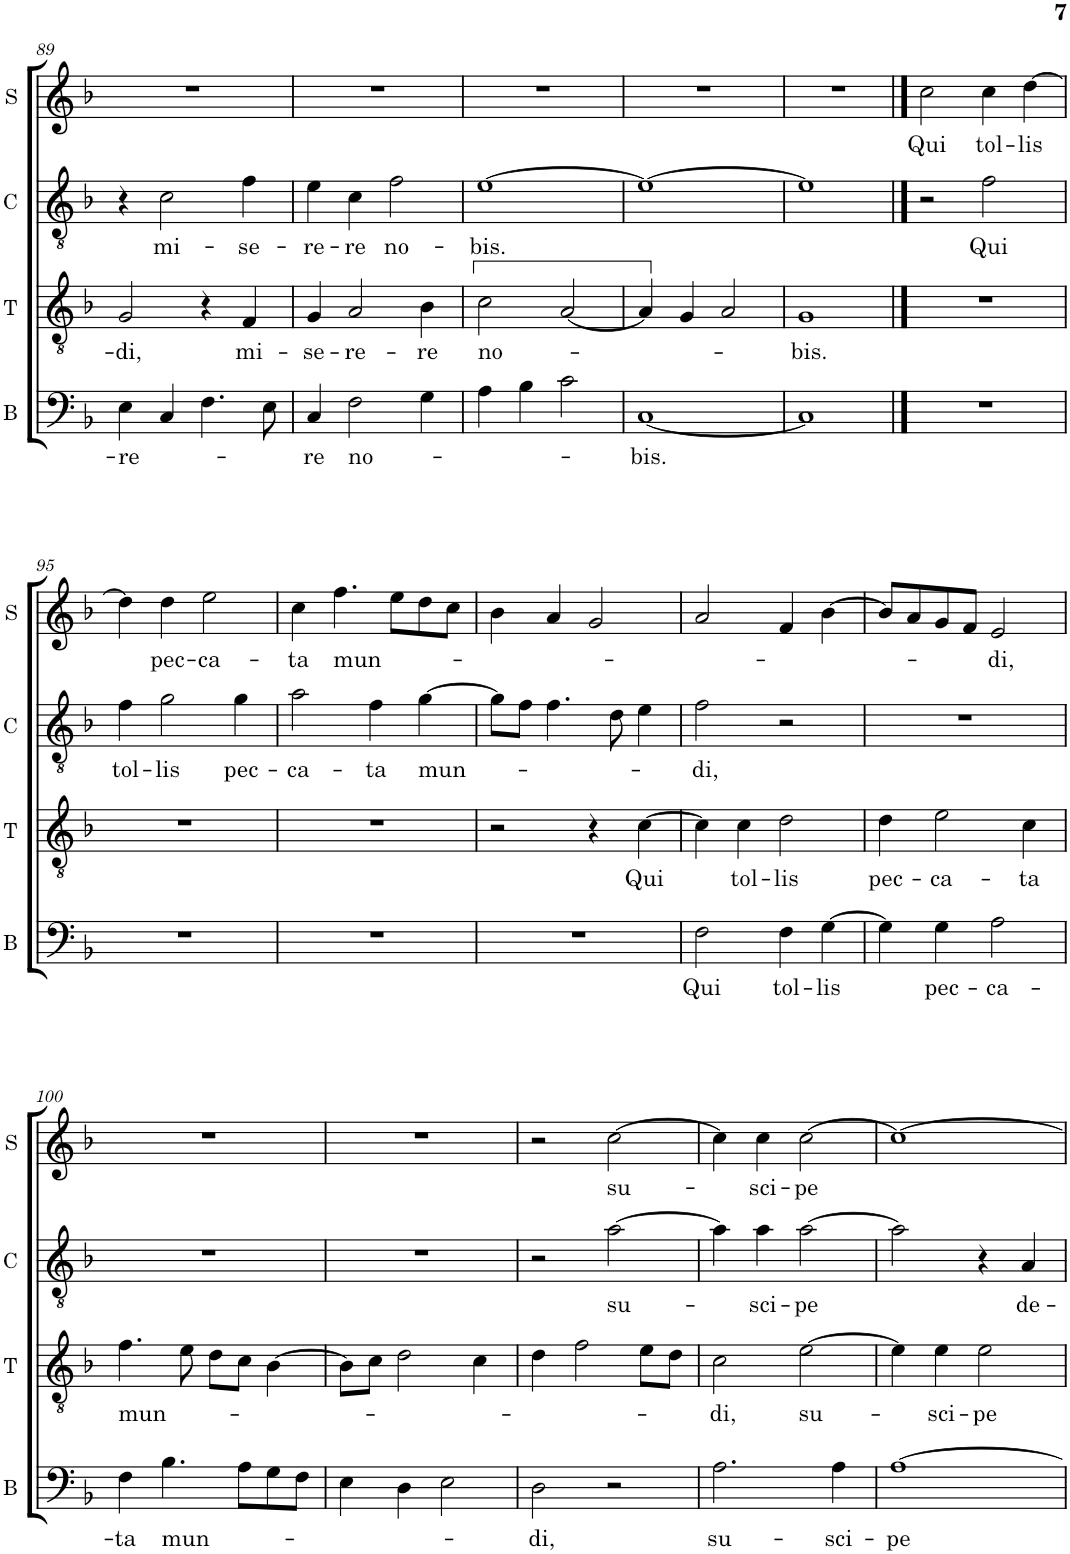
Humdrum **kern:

**kern	**text	**kern	**text	**kern	**text	**kern	**text
*part4	*part4	*part3	*part3	*part2	*part2	*part1	*part1
*staff4	*staff4	*staff3	*staff3	*staff2	*staff2	*staff1	*staff1
*I"B	*	*I"T	*	*I"C	*	*I"S	*
*I'B	*	*I'T	*	*I'C	*	*I'S	*
!!LO:PB:g=z
*clefF4	*	*clefGv2	*	*clefGv2	*	*clefG2	*
*	*	*	*	*Trd4c7	*	*	*
*k[b-]	*	*k[b-]	*	*k[b-]	*	*k[b-]	*
*M2/2	*	*M2/2	*	*M2/2	*	*M2/2	*
*met(c|)	*	*met(c|)	*	*met(c|)	*	*met(c|)	*
=89	=89	=89	=89	=89	=89	=89	=89
!	!LO:LY:b	!	!LO:LY:b	!	!	!	!
4E\	-re-	2G/	-di,	4r	.	1r	.
!	!	!	!	!	!LO:LY:b	!	!
4C/	.	.	.	2c\	mi-	.	.
4.F\	.	4r	.	.	.	.	.
!	!	!	!LO:LY:b	!	!LO:LY:b	!	!
.	.	4F/	mi-	4f\	-se-	.	.
8E\	.	.	.	.	.	.	.
=90	=90	=90	=90	=90	=90	=90	=90
!	!LO:LY:b	!	!LO:LY:b	!	!LO:LY:b	!	!
4C/	-re	4G/	-se-	4e\	-re-	1r	.
!	!LO:LY:b	!	!LO:LY:b	!	!LO:LY:b	!	!
2F\	no-	2A/	-re-	4c\	-re	.	.
!	!	!	!	!	!LO:LY:b	!	!
.	.	.	.	2f\	no-	.	.
!	!	!	!LO:LY:b	!	!	!	!
4G\	.	4B-\	-re	.	.	.	.
=91	=91	=91	=91	=91	=91	=91	=91
!	!	!	!LO:LY:b	!	!LO:LY:b	!	!
4A\	.	2c\	no-	[1e	-bis.	1r	.
4B-\	.	.	.	.	.	.	.
2c\	.	[2A/	.	.	.	.	.
=92	=92	=92	=92	=92	=92	=92	=92
!	!LO:LY:b	!	!	!	!	!	!
[1C	bis.	4A/]	.	1e_	.	1r	.
.	.	4G/	.	.	.	.	.
.	.	2A/	.	.	.	.	.
=93	=93	=93	=93	=93	=93	=93	=93
!	!	!	!LO:LY:b	!	!	!	!
1C]	.	1G	-bis.	1e]	.	1r	.
==94	==94	==94	==94	==94	==94	==94	==94
!	!	!	!	!	!	!	!LO:LY:b
1r	.	1r	.	2r	.	2cc\	Qui
!	!	!	!	!	!LO:LY:b	!	!LO:LY:b
.	.	.	.	2f\	Qui	4cc\	tol-
!	!	!	!	!	!	!	!LO:LY:b
.	.	.	.	.	.	[4dd\	-lis
!!LO:LB:g=z
=95	=95	=95	=95	=95	=95	=95	=95
!	!	!	!	!	!LO:LY:b	!	!
1r	.	1r	.	4f\	tol-	4dd\]	.
!	!	!	!	!	!LO:LY:b	!	!LO:LY:b
.	.	.	.	2g\	-lis	4dd\	pec-
!	!	!	!	!	!	!	!LO:LY:b
.	.	.	.	.	.	2ee\	-ca-
!	!	!	!	!	!LO:LY:b	!	!
.	.	.	.	4g\	pec-	.	.
=96	=96	=96	=96	=96	=96	=96	=96
!	!	!	!	!	!LO:LY:b	!	!LO:LY:b
1r	.	1r	.	2a\	-ca-	4cc\	-ta
!	!	!	!	!	!	!	!LO:LY:b
.	.	.	.	.	.	4.ff\	mun-
!	!	!	!	!	!LO:LY:b	!	!
.	.	.	.	4f\	-ta	.	.
.	.	.	.	.	.	8ee\L	.
!	!	!	!	!	!LO:LY:b	!	!
.	.	.	.	[4g\	mun-	8dd\	.
.	.	.	.	.	.	8cc\J	.
=97	=97	=97	=97	=97	=97	=97	=97
1r	.	2r	.	8g\L]	.	4b-\	.
.	.	.	.	8f\J	.	.	.
.	.	.	.	4.f\	.	4a/	.
.	.	4r	.	.	.	2g/	.
.	.	.	.	8d\	.	.	.
!	!	!	!LO:LY:b	!	!	!	!
.	.	[4c\	Qui	4e\	.	.	.
=98	=98	=98	=98	=98	=98	=98	=98
!	!LO:LY:b	!	!	!	!LO:LY:b	!	!
2F\	Qui	4c\]	.	2f\	-di,	2a/	.
!	!	!	!LO:LY:b	!	!	!	!
.	.	4c\	tol-	.	.	.	.
!	!LO:LY:b	!	!LO:LY:b	!	!	!	!
4F\	tol-	2d\	-lis	2r	.	4f/	.
!	!LO:LY:b	!	!	!	!	!	!
[4G\	-lis	.	.	.	.	[4b-\	.
=99	=99	=99	=99	=99	=99	=99	=99
!	!	!	!LO:LY:b	!	!	!	!
4G\]	.	4d\	pec-	1r	.	8b-/L]	.
.	.	.	.	.	.	8a/	.
!	!LO:LY:b	!	!LO:LY:b	!	!	!	!
4G\	pec-	2e\	-ca-	.	.	8g/	.
.	.	.	.	.	.	8f/J	.
!	!LO:LY:b	!	!	!	!	!	!LO:LY:b
2A\	-ca-	.	.	.	.	2e/	-di,
!	!	!	!LO:LY:b	!	!	!	!
.	.	4c\	-ta	.	.	.	.
!!LO:LB:g=z
=100	=100	=100	=100	=100	=100	=100	=100
!	!LO:LY:b	!	!LO:LY:b	!	!	!	!
4F\	-ta	4.f\	mun-	1r	.	1r	.
!	!LO:LY:b	!	!	!	!	!	!
4.B-\	mun-	.	.	.	.	.	.
.	.	8e\	.	.	.	.	.
.	.	8d\L	.	.	.	.	.
8A\L	.	8c\J	.	.	.	.	.
8G\	.	[4B-\	.	.	.	.	.
8F\J	.	.	.	.	.	.	.
=101	=101	=101	=101	=101	=101	=101	=101
4E\	.	8B-\L]	.	1r	.	1r	.
.	.	8c\J	.	.	.	.	.
4D\	.	2d\	.	.	.	.	.
2E\	.	.	.	.	.	.	.
.	.	4c\	.	.	.	.	.
=102	=102	=102	=102	=102	=102	=102	=102
!	!LO:LY:b	!	!	!	!	!	!
2D\	-di,	4d\	.	2r	.	2r	.
.	.	2f\	.	.	.	.	.
!	!	!	!	!	!LO:LY:b	!	!LO:LY:b
2r	.	.	.	[2a\	su-	[2cc\	su-
.	.	8e\L	.	.	.	.	.
.	.	8d\J	.	.	.	.	.
=103	=103	=103	=103	=103	=103	=103	=103
!	!LO:LY:b	!	!LO:LY:b	!	!	!	!
2.A\	su-	2c\	-di,	4a\]	.	4cc\]	.
!	!	!	!	!	!LO:LY:b	!	!LO:LY:b
.	.	.	.	4a\	-sci-	4cc\	-sci-
!	!	!	!LO:LY:b	!	!LO:LY:b	!	!LO:LY:b
.	.	[2e\	su-	[2a\	-pe	[2cc\	-pe
!	!LO:LY:b	!	!	!	!	!	!
4A\	-sci-	.	.	.	.	.	.
=104	=104	=104	=104	=104	=104	=104	=104
!	!LO:LY:b	!	!	!	!	!	!
[1A	-pe	4e\]	.	2a\]	.	1cc_	.
!	!	!	!LO:LY:b	!	!	!	!
.	.	4e\	-sci-	.	.	.	.
!	!	!	!LO:LY:b	!	!	!	!
.	.	2e\	-pe	4r	.	.	.
!	!	!	!	!	!LO:LY:b	!	!
.	.	.	.	4A/	de-	.	.
=	=	=	=	=	=	=	=
*-	*-	*-	*-	*-	*-	*-	*-
